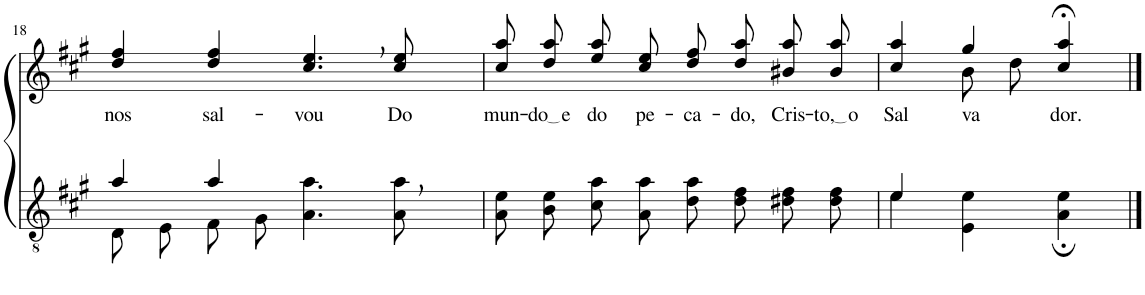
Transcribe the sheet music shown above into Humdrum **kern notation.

**kern	**kern	**text
*part2	*part1	*part1
*staff2	*staff1	*staff1
*I"Parte III e IV	*I"Parte I e II	*
!!LO:PB:g=z
*clefGv2	*clefG2	*
*Trd4c7	*Trd4c7	*
*k[f#c#g#]	*k[f#c#g#]	*
*M4/4	*M4/4	*
=18	=18	=18
*^	*	*
!	!	!	!LO:LY:b
4a/	8D\L	4dd/ 4ff#/	nos
.	8E\J	.	.
!	!	!	!LO:LY:b
4a/	8F#\L	4dd/ 4ff#/	sal-
.	8G#\J	.	.
!	!	!	!LO:LY:b
2ryy	4.A\ 4.a\	4.cc#/, 4.ee/,	-vou
!	!	!	!LO:LY:b
.	8A\ 8a\	8cc#/ 8ee/	Do
=19	=19	=19	=19
!	!	!	!LO:LY:b
*v	*v	*	*
8A\ 8e\L	8cc#\ 8aa\L	mun-
!	!	!LO:LY:b
8B\ 8e\J	8dd\ 8aa\J	do e
!	!	!LO:LY:b
8c#\ 8a\L	8ee\ 8aa\L	do
!	!	!LO:LY:b
8A\ 8a\J	8cc#\ 8ee\J	pe-
!	!	!LO:LY:b
8d\ 8a\L	8dd\ 8ff#\L	-ca-
!	!	!LO:LY:b
8d\ 8f#\J	8dd\ 8aa\J	-do,
!	!	!LO:LY:b
8d#X\ 8f#\L	8b#X\ 8aa\L	Cris-
!	!	!LO:LY:b
8d#\ 8f#\J	8b#\ 8aa\J	to, o
=20	=20	=20
*^	*	*
!	!	!	!LO:LY:b
*	*	*^	*
4e/	4e\	4cc#/ 4aa/	4ryy	Sal-
!	!	!	!	!LO:LY:b
2ryy	4E\ 4e\	4gg#/	8b\L	-va-
.	.	.	8dd\J	.
!	!	!	!	!LO:LY:b
.	4A\; 4e\;	4cc#/;< 4aa/;<	4ryy	-dor.
*v	*v	*	*	*
*	*v	*v	*
==	==	==
*-	*-	*-
